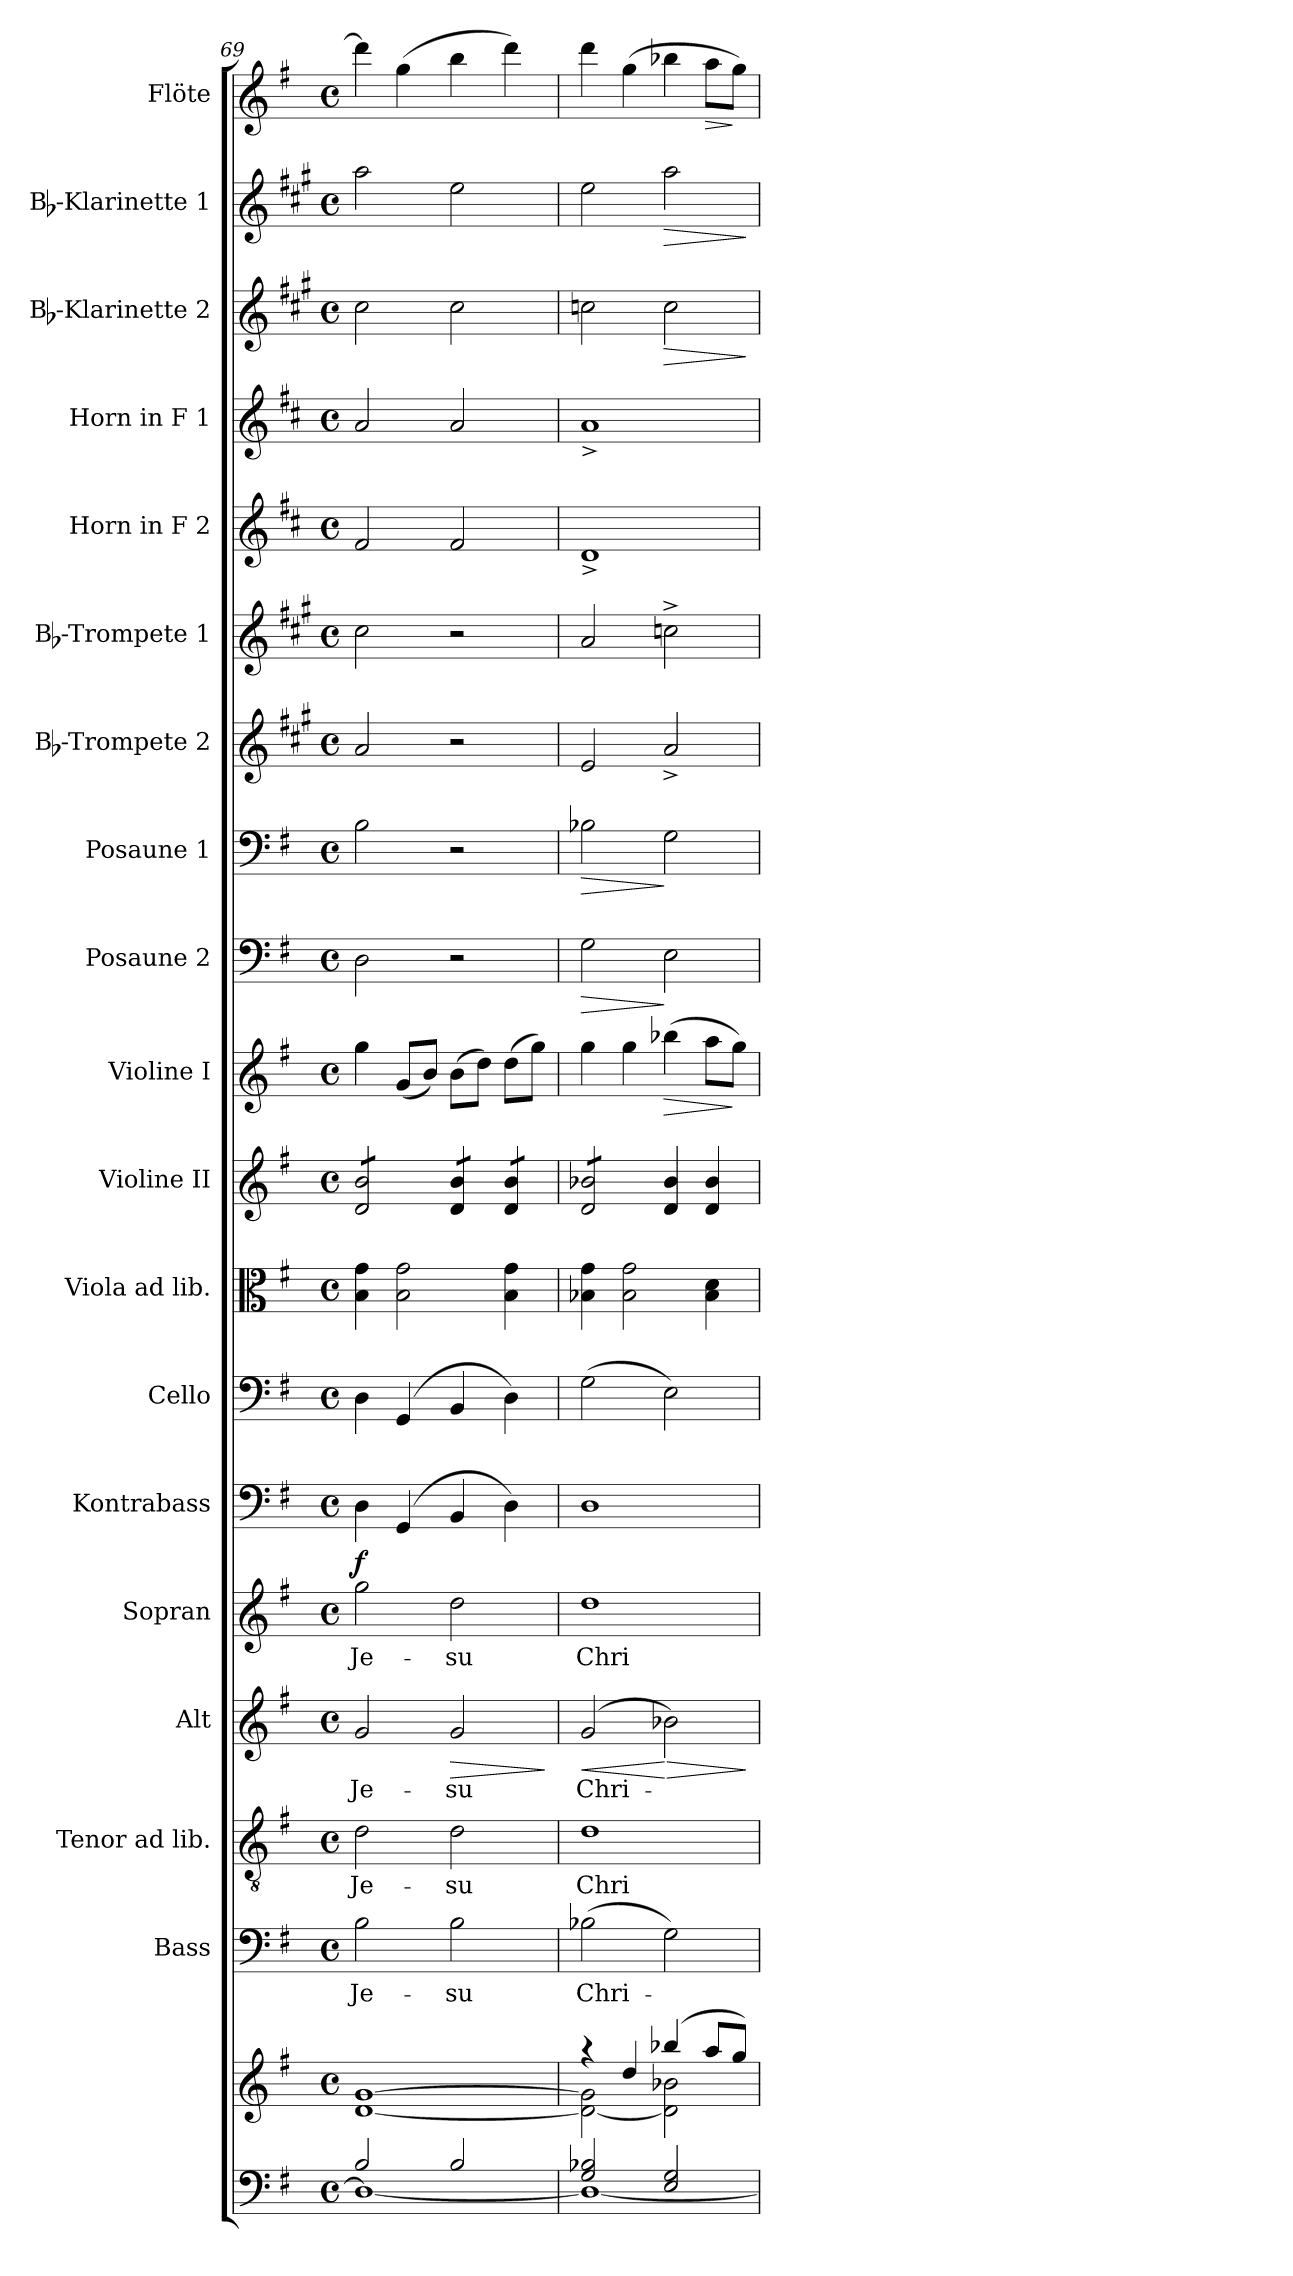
**kern	**kern	**kern	**text	**kern	**text	**kern	**text	**dynam	**kern	**text	**dynam	**kern	**kern	**kern	**kern	**kern	**dynam	**kern	**dynam	**kern	**dynam	**kern	**kern	**kern	**kern	**kern	**dynam	**kern	**dynam	**kern	**dynam
*part19	*part19	*part18	*part18	*part17	*part17	*part16	*part16	*part16	*part15	*part15	*part15	*part14	*part13	*part12	*part11	*part10	*part10	*part9	*part9	*part8	*part8	*part7	*part6	*part5	*part4	*part3	*part3	*part2	*part2	*part1	*part1
*staff20	*staff19	*staff18	*staff18	*staff17	*staff17	*staff16	*staff16	*staff16	*staff15	*staff15	*staff15	*staff14	*staff13	*staff12	*staff11	*staff10	*staff10	*staff9	*staff9	*staff8	*staff8	*staff7	*staff6	*staff5	*staff4	*staff3	*staff3	*staff2	*staff2	*staff1	*staff1
*	*	*I"Bass	*	*I"Tenor ad lib.	*	*I"Alt	*	*	*I"Sopran	*	*	*I"Kontrabass	*I"Cello	*I"Viola ad lib.	*I"Violine II	*I"Violine I	*	*I"Posaune 2	*	*I"Posaune 1	*	*I"Bb-Trompete 2	*I"Bb-Trompete 1	*I"Horn in F 2	*I"Horn in F 1	*I"Bb-Klarinette 2	*	*I"Bb-Klarinette 1	*	*I"Flöte	*
*	*	*I'B.	*	*I'T.	*	*I'A.	*	*	*I'S.	*	*	*I'Kb.	*	*I'Vla.	*I'Vl. II	*I'Vl. I	*	*I'Pos. 2	*	*I'Pos. 1	*	*I'Bb Trp. 2	*I'Bb Trp. 1	*	*	*I'Bb Kl. 2	*	*I'Bb Kl. 1	*	*I'Fl.	*
*clefF4	*clefG2	*clefF4	*	*clefGv2	*	*clefG2	*	*	*clefG2	*	*	*clefF4	*clefF4	*clefC3	*clefG2	*clefG2	*	*clefF4	*	*clefF4	*	*clefG2	*clefG2	*clefG2	*clefG2	*clefG2	*	*clefG2	*	*clefG2	*
*	*	*	*	*	*	*	*	*	*	*	*	*ITrd7c12	*	*	*	*	*	*	*	*	*	*ITrd1c2	*ITrd1c2	*ITrd4c7	*ITrd4c7	*ITrd1c2	*	*ITrd1c2	*	*	*
*k[f#]	*k[f#]	*k[f#]	*	*k[f#]	*	*k[f#]	*	*	*k[f#]	*	*	*k[f#]	*k[f#]	*k[f#]	*k[f#]	*k[f#]	*	*k[f#]	*	*k[f#]	*	*k[f#]	*k[f#]	*k[f#]	*k[f#]	*k[f#]	*	*k[f#]	*	*k[f#]	*
*G:	*G:	*G:	*	*G:	*	*G:	*	*	*G:	*	*	*G:	*G:	*G:	*G:	*G:	*	*G:	*	*G:	*	*G:	*G:	*G:	*G:	*G:	*	*G:	*	*G:	*
*M4/4	*M4/4	*M4/4	*	*M4/4	*	*M4/4	*	*	*M4/4	*	*	*M4/4	*M4/4	*M4/4	*M4/4	*M4/4	*	*M4/4	*	*M4/4	*	*M4/4	*M4/4	*M4/4	*M4/4	*M4/4	*	*M4/4	*	*M4/4	*
*met(c)	*met(c)	*met(c)	*	*met(c)	*	*met(c)	*	*	*met(c)	*	*	*met(c)	*met(c)	*met(c)	*met(c)	*met(c)	*	*met(c)	*	*met(c)	*	*met(c)	*met(c)	*met(c)	*met(c)	*met(c)	*	*met(c)	*	*met(c)	*
=69	=69	=69	=69	=69	=69	=69	=69	=69	=69	=69	=69	=69	=69	=69	=69	=69	=69	=69	=69	=69	=69	=69	=69	=69	=69	=69	=69	=69	=69	=69	=69
*^	*	*	*	*	*	*	*	*	*	*	*	*	*	*	*	*	*	*	*	*	*	*	*	*	*	*	*	*	*	*	*
!	!	!	!	!LO:LY:b	!	!LO:LY:b	!	!LO:LY:b	!	!	!LO:LY:b	!LO:DY:a	!	!	!	!	!	!	!	!	!	!	!	!	!	!	!	!	!	!	!	!
*	*	*	*	*	*	*	*	*	*	*	*	*	*	*	*	*tremolo	*	*	*	*	*	*	*	*	*	*	*	*	*	*	*	*
2B/	1D_	[1d [1g	2B\	Je-	2d\	Je-	2g/	Je-	.	2gg\	Je-	f	4DD\	4D\	4B\ 4g\	8d/ 8b/L	4gg\	.	2D\	.	2B\	.	2g/	2b\	2B/	2d/	2b\	.	2gg\	.	4ddd\]	.
.	.	.	.	.	.	.	.	.	.	.	.	.	.	.	.	8d/ 8b/	.	.	.	.	.	.	.	.	.	.	.	.	.	.	.	.
.	.	.	.	.	.	.	.	.	.	.	.	.	(4GGG/	(4GG/	2B\ 2g\	8d/ 8b/	(<8g/L	.	.	.	.	.	.	.	.	.	.	.	.	.	(>4gg\	.
.	.	.	.	.	.	.	.	.	.	.	.	.	.	.	.	8d/ 8b/J	8b/J)	.	.	.	.	.	.	.	.	.	.	.	.	.	.	.
!	!	!	!	!LO:LY:b	!	!LO:LY:b	!	!LO:LY:b	!LO:HP:b	!	!LO:LY:b	!	!	!	!	!	!	!	!	!	!	!	!	!	!	!	!	!	!	!	!	!
2B/	.	.	2B\	-su	2d\	-su	2g/	-su	>	2dd\	-su	.	4BBB/	4BB/	.	8d/ 8b/L	(>8b\L	.	2r	.	2r	.	2r	2r	2B/	2d/	2b\	.	2dd\	.	4bb\	.
.	.	.	.	.	.	.	.	.	.	.	.	.	.	.	.	8d/ 8b/J	8dd\J)	.	.	.	.	.	.	.	.	.	.	.	.	.	.	.
.	.	.	.	.	.	.	.	.	.	.	.	.	4DD\)	4D\)	4B\ 4g\	8d/ 8b/L	(>8dd\L	.	.	.	.	.	.	.	.	.	.	.	.	.	4ddd\)	.
.	.	.	.	.	.	.	.	.	.	.	.	.	.	.	.	8d/ 8b/J	8gg\J)	.	.	.	.	.	.	.	.	.	.	.	.	.	.	.
*v	*v	*	*	*	*	*	*	*	*	*	*	*	*	*	*	*	*	*	*	*	*	*	*	*	*	*	*	*	*	*	*	*
.	.	.	.	.	.	.	.	]	.	.	.	.	.	.	.	.	.	.	.	.	.	.	.	.	.	.	.	.	.	.	.
=70	=70	=70	=70	=70	=70	=70	=70	=70	=70	=70	=70	=70	=70	=70	=70	=70	=70	=70	=70	=70	=70	=70	=70	=70	=70	=70	=70	=70	=70	=70	=70
*^	*^	*	*	*	*	*	*	*	*	*	*	*	*	*	*	*	*	*	*	*	*	*	*	*	*	*	*	*	*	*	*
!	!	!	!	!	!LO:LY:b	!	!LO:LY:b	!	!LO:LY:b	!LO:HP:b	!	!LO:LY:b	!	!	!	!	!	!	!	!	!LO:HP:b	!	!LO:HP:b	!	!	!	!	!	!	!	!	!	!
2G/ 2B-X/	1D_	4raa	2d\_ 2g\]	(>2B-X\	Chri-	1d	Chri-	(2g/	Chri-	<	1dd	Chri-	.	1DD	(>2G\	4B-X\ 4g\	8d/ 8b-X/L	4gg\	.	2G\	>	2B-X\	>	2d/	2g/	1G^<	1d^<	2b-X\	.	2dd\	.	4ddd\	.
.	.	.	.	.	.	.	.	.	.	.	.	.	.	.	.	.	8d/ 8b-X/	.	.	.	.	.	.	.	.	.	.	.	.	.	.	.	.
.	.	4dd/	.	.	.	.	.	.	.	.	.	.	.	.	.	2B-\ 2g\	8d/ 8b-X/	4gg\	.	.	.	.	.	.	.	.	.	.	.	.	.	(>4gg\	.
.	.	.	.	.	.	.	.	.	.	.	.	.	.	.	.	.	8d/ 8b-X/J	.	.	.	.	.	.	.	.	.	.	.	.	.	.	.	.
*	*	*	*	*	*	*	*	*	*	*	*	*	*	*	*	*	*Xtremolo	*	*	*	*	*	*	*	*	*	*	*	*	*	*	*	*
!	!	!	!	!	!	!	!	!	!	!LO:HP:n=1:b	!	!	!	!	!	!	!	!	!LO:HP:b	!	!	!	!	!	!	!	!	!	!LO:HP:b	!	!LO:HP:b	!	!
2E/ 2G/	.	(4bb-X/	2d\] 2b-X\	2G\)	.	.	.	2b-X\)	.	[ >	.	.	.	.	2E\)	.	4d/ 4b-/	(>4bb-X\	>	2E\	]	2G\	]	2g^</	2b-X^>\	.	.	2b-\	>	2gg\	>	4bb-X\	.
!	!	!	!	!	!	!	!	!	!	!	!	!	!	!	!	!	!	!	!	!	!	!	!	!	!	!	!	!	!	!	!	!	!LO:HP:b
.	.	8aa/L	.	.	.	.	.	.	.	.	.	.	.	.	.	4B-\ 4d\	4d/ 4b-/	8aa\L	.	.	.	.	.	.	.	.	.	.	.	.	.	8aa\L	>
.	.	8gg/J)	.	.	.	.	.	.	.	.	.	.	.	.	.	.	.	8gg\J)	]	.	.	.	.	.	.	.	.	.	.	.	.	8gg\J)	]
*v	*v	*	*	*	*	*	*	*	*	*	*	*	*	*	*	*	*	*	*	*	*	*	*	*	*	*	*	*	*	*	*	*	*
*	*v	*v	*	*	*	*	*	*	*	*	*	*	*	*	*	*	*	*	*	*	*	*	*	*	*	*	*	*	*	*	*	*
.	.	.	.	.	.	.	.	]	.	.	.	.	.	.	.	.	.	.	.	.	.	.	.	.	.	.	]	.	]	.	.
=	=	=	=	=	=	=	=	=	=	=	=	=	=	=	=	=	=	=	=	=	=	=	=	=	=	=	=	=	=	=	=
*-	*-	*-	*-	*-	*-	*-	*-	*-	*-	*-	*-	*-	*-	*-	*-	*-	*-	*-	*-	*-	*-	*-	*-	*-	*-	*-	*-	*-	*-	*-	*-
